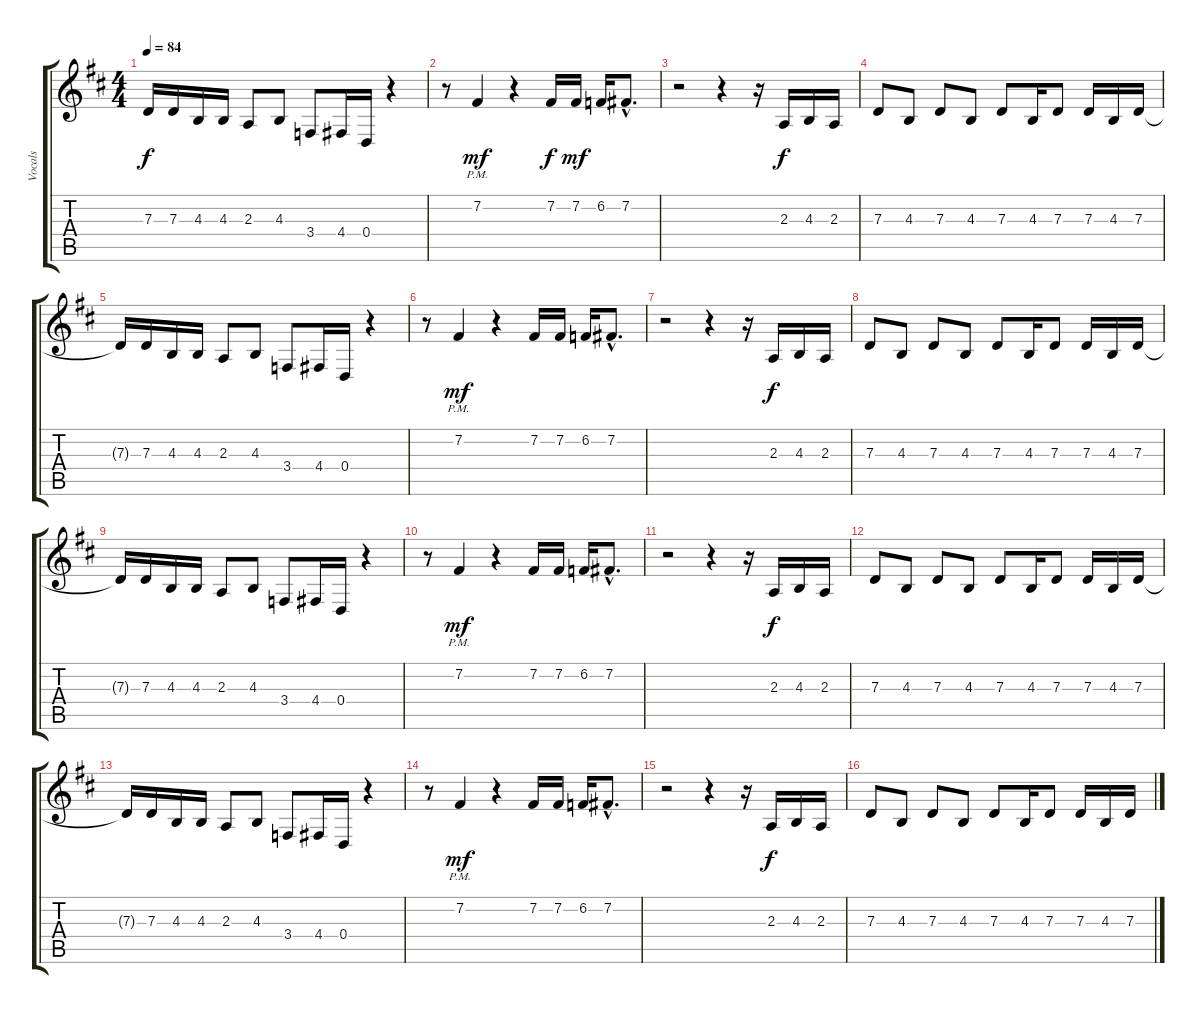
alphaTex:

\track ("Vocals" "Vocals") {instrument electricgrandpiano}
\staff {score tabs}
\tuning (E4 B3 G3 D3 A2 E2) {hide}
\ts (4 4)
\tempo 84
\clef g2
\ks d
7.3{t}.16{dy f} 7.3.16 4.3.16 4.3.16 2.3.8 4.3.8 3.4.8 4.4.16 0.4.16 r.4 |
r.8 7.2{pm}.4{dy mf} r.4 7.2.16{dy f} 7.2.16{dy mf} 6.2.16 7.2{hac}.8{d} |
r.2 r.4 r.16 2.3.16{dy f} 4.3.16 2.3.16 |
7.3.8 4.3.8 7.3.8 4.3.8 7.3.8 4.3.16 7.3.8 7.3.16 4.3.16 7.3.16 |
7.3{t}.16 7.3.16 4.3.16 4.3.16 2.3.8 4.3.8 3.4.8 4.4.16 0.4.16 r.4 |
r.8 7.2{pm}.4{dy mf} r.4 7.2.16 7.2.16 6.2.16 7.2{hac}.8{d} |
r.2 r.4 r.16 2.3.16{dy f} 4.3.16 2.3.16 |
7.3.8 4.3.8 7.3.8 4.3.8 7.3.8 4.3.16 7.3.8 7.3.16 4.3.16 7.3.16 |
7.3{t}.16 7.3.16 4.3.16 4.3.16 2.3.8 4.3.8 3.4.8 4.4.16 0.4.16 r.4 |
r.8 7.2{pm}.4{dy mf} r.4 7.2.16 7.2.16 6.2.16 7.2{hac}.8{d} |
r.2 r.4 r.16 2.3.16{dy f} 4.3.16 2.3.16 |
7.3.8 4.3.8 7.3.8 4.3.8 7.3.8 4.3.16 7.3.8 7.3.16 4.3.16 7.3.16 |
7.3{t}.16 7.3.16 4.3.16 4.3.16 2.3.8 4.3.8 3.4.8 4.4.16 0.4.16 r.4 |
r.8 7.2{pm}.4{dy mf} r.4 7.2.16 7.2.16 6.2.16 7.2{hac}.8{d} |
r.2 r.4 r.16 2.3.16{dy f} 4.3.16 2.3.16 |
7.3.8 4.3.8 7.3.8 4.3.8 7.3.8 4.3.16 7.3.8 7.3.16 4.3.16 7.3.16
